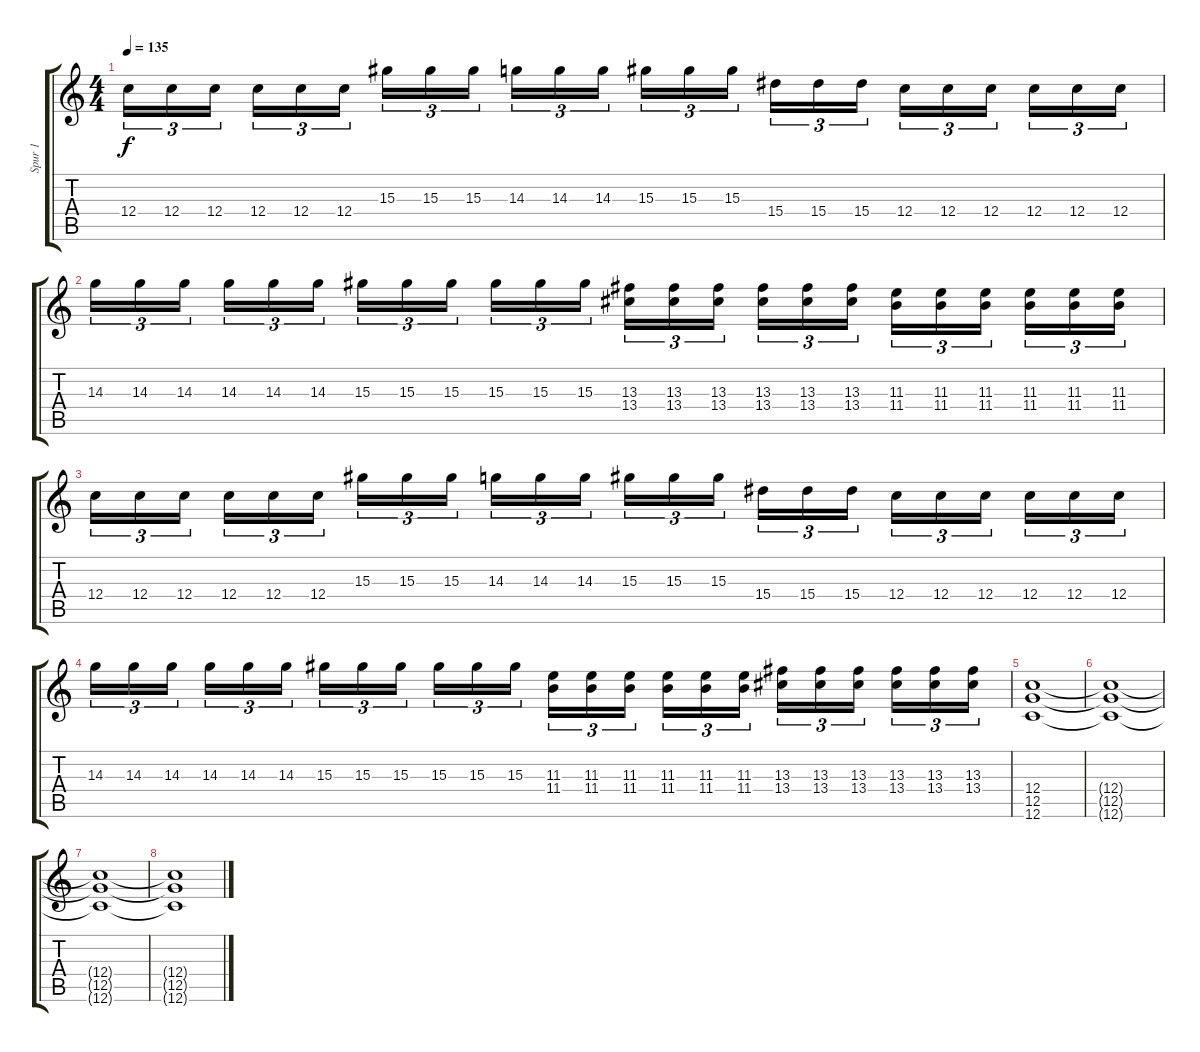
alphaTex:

\track ("Spur 1" "Spur 1") {instrument distortionguitar}
\staff {score tabs}
\tuning (D4 A3 F3 C3 G2 C2) {hide}
\ts (4 4)
\tempo 135
\clef g2
\ks c
12.4.16{tu (3 2) dy f} 12.4.16{tu (3 2)} 12.4.16{tu (3 2) beam splitsecondary} 12.4.16{tu (3 2)} 12.4.16{tu (3 2)} 12.4.16{tu (3 2)} 15.3.16{tu (3 2)} 15.3.16{tu (3 2)} 15.3.16{tu (3 2) beam splitsecondary} 14.3.16{tu (3 2)} 14.3.16{tu (3 2)} 14.3.16{tu (3 2)} 15.3.16{tu (3 2)} 15.3.16{tu (3 2)} 15.3.16{tu (3 2) beam splitsecondary} 15.4.16{tu (3 2)} 15.4.16{tu (3 2)} 15.4.16{tu (3 2)} 12.4.16{tu (3 2)} 12.4.16{tu (3 2)} 12.4.16{tu (3 2) beam splitsecondary} 12.4.16{tu (3 2)} 12.4.16{tu (3 2)} 12.4.16{tu (3 2)} |
14.3.16{tu (3 2)} 14.3.16{tu (3 2)} 14.3.16{tu (3 2) beam splitsecondary} 14.3.16{tu (3 2)} 14.3.16{tu (3 2)} 14.3.16{tu (3 2)} 15.3.16{tu (3 2)} 15.3.16{tu (3 2)} 15.3.16{tu (3 2) beam splitsecondary} 15.3.16{tu (3 2)} 15.3.16{tu (3 2)} 15.3.16{tu (3 2)} (13.3 13.4).16{tu (3 2)} (13.3 13.4).16{tu (3 2)} (13.3 13.4).16{tu (3 2) beam splitsecondary} (13.3 13.4).16{tu (3 2)} (13.3 13.4).16{tu (3 2)} (13.3 13.4).16{tu (3 2)} (11.3 11.4).16{tu (3 2)} (11.3 11.4).16{tu (3 2)} (11.3 11.4).16{tu (3 2) beam splitsecondary} (11.3 11.4).16{tu (3 2)} (11.3 11.4).16{tu (3 2)} (11.3 11.4).16{tu (3 2)} |
12.4.16{tu (3 2)} 12.4.16{tu (3 2)} 12.4.16{tu (3 2) beam splitsecondary} 12.4.16{tu (3 2)} 12.4.16{tu (3 2)} 12.4.16{tu (3 2)} 15.3.16{tu (3 2)} 15.3.16{tu (3 2)} 15.3.16{tu (3 2) beam splitsecondary} 14.3.16{tu (3 2)} 14.3.16{tu (3 2)} 14.3.16{tu (3 2)} 15.3.16{tu (3 2)} 15.3.16{tu (3 2)} 15.3.16{tu (3 2) beam splitsecondary} 15.4.16{tu (3 2)} 15.4.16{tu (3 2)} 15.4.16{tu (3 2)} 12.4.16{tu (3 2)} 12.4.16{tu (3 2)} 12.4.16{tu (3 2) beam splitsecondary} 12.4.16{tu (3 2)} 12.4.16{tu (3 2)} 12.4.16{tu (3 2)} |
14.3.16{tu (3 2)} 14.3.16{tu (3 2)} 14.3.16{tu (3 2) beam splitsecondary} 14.3.16{tu (3 2)} 14.3.16{tu (3 2)} 14.3.16{tu (3 2)} 15.3.16{tu (3 2)} 15.3.16{tu (3 2)} 15.3.16{tu (3 2) beam splitsecondary} 15.3.16{tu (3 2)} 15.3.16{tu (3 2)} 15.3.16{tu (3 2)} (11.3 11.4).16{tu (3 2)} (11.3 11.4).16{tu (3 2)} (11.3 11.4).16{tu (3 2) beam splitsecondary} (11.3 11.4).16{tu (3 2)} (11.3 11.4).16{tu (3 2)} (11.3 11.4).16{tu (3 2)} (13.3 13.4).16{tu (3 2)} (13.3 13.4).16{tu (3 2)} (13.3 13.4).16{tu (3 2) beam splitsecondary} (13.3 13.4).16{tu (3 2)} (13.3 13.4).16{tu (3 2)} (13.3 13.4).16{tu (3 2)} |
(12.4 12.5 12.6).1{volume 0} |
(12.4{t} 12.5{t} 12.6{t}).1 |
(12.4{t} 12.5{t} 12.6{t}).1 |
(12.4{t} 12.5{t} 12.6{t}).1
